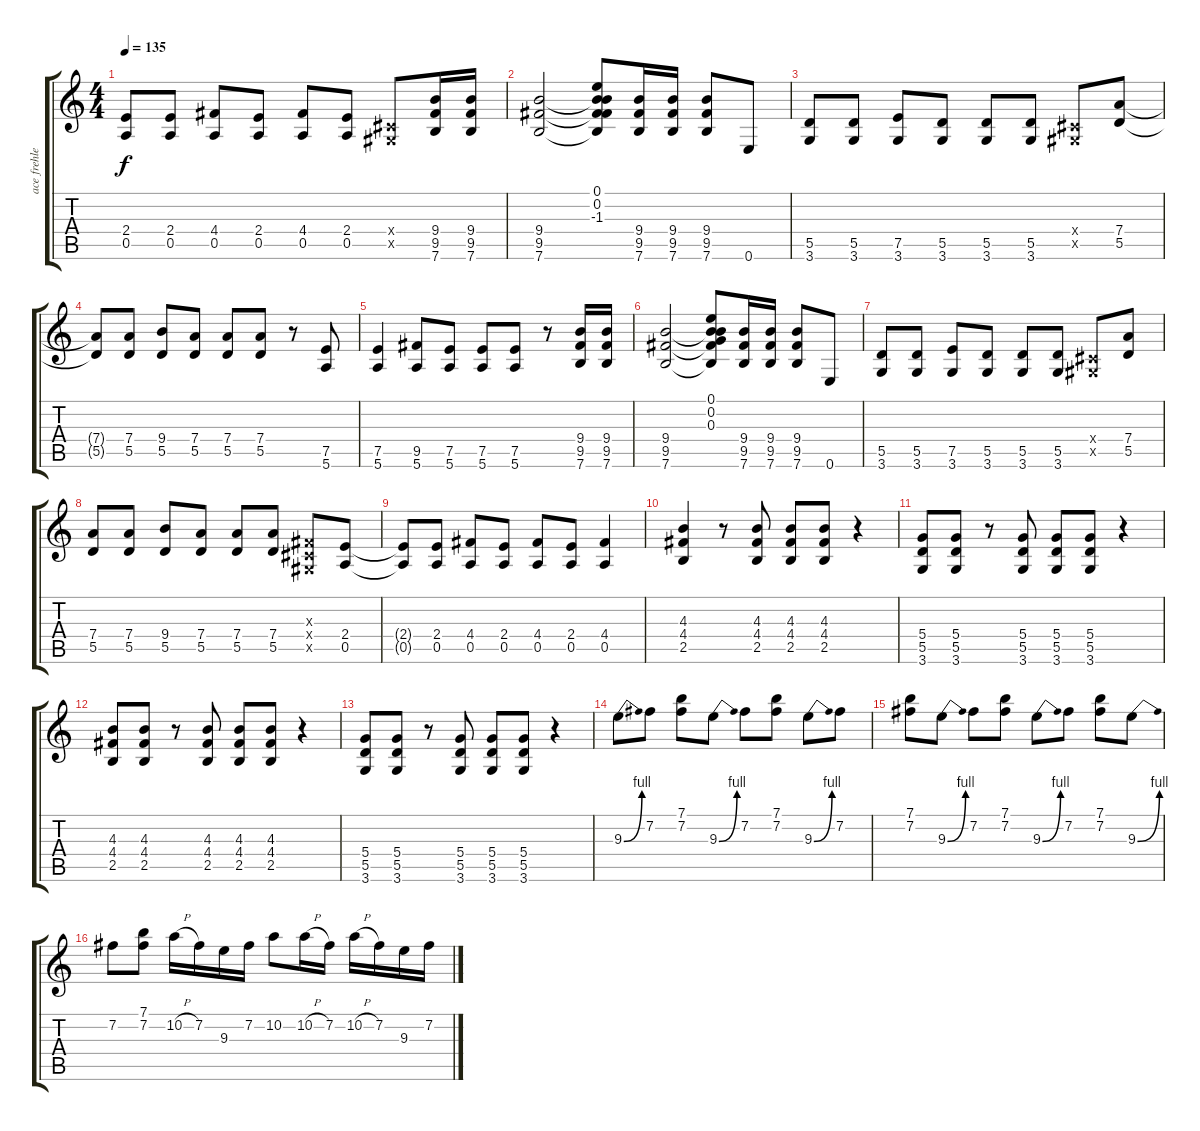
\track ("ace frehley" "ace frehle") {solo instrument overdrivenguitar}
\staff {score tabs}
\tuning (E4 B3 G3 D3 A2 E2) {hide}
\ts (4 4)
\tempo 135
\clef g2
\ks c
(2.4{t} 0.5{t}).8{dy f} (2.4 0.5).8 (4.4 0.5).8 (2.4 0.5).8 (4.4 0.5).8 (2.4 0.5).8 (-1.4{x} -1.5{x}).8 (9.4 9.5 7.6).16 (9.4 9.5 7.6).16 |
(9.4 9.5 7.6).2 (0.1 0.2 -1.3{t} 9.4{t} 9.5{t} 7.6{t}).8 (9.4 9.5 7.6).16 (9.4 9.5 7.6).16 (9.4 9.5 7.6).8 0.6.8 |
(5.5 3.6).8 (5.5 3.6).8 (7.5 3.6).8 (5.5 3.6).8 (5.5 3.6).8 (5.5 3.6).8 (-1.4{x} -1.5{x}).8 (7.4 5.5).8 |
(7.4{t} 5.5{t}).8 (7.4 5.5).8 (9.4 5.5).8 (7.4 5.5).8 (7.4 5.5).8 (7.4 5.5).8 r.8 (7.5 5.6).8 |
(7.5 5.6).4 (9.5 5.6).8 (7.5 5.6).8 (7.5 5.6).8 (7.5 5.6).8 r.8 (9.4 9.5 7.6).16 (9.4 9.5 7.6).16 |
(9.4 9.5 7.6).2 (0.1 0.2 0.3 9.4{t} 9.5{t} 7.6{t}).8 (9.4 9.5 7.6).16 (9.4 9.5 7.6).16 (9.4 9.5 7.6).8 0.6.8 |
(5.5 3.6).8 (5.5 3.6).8 (7.5 3.6).8 (5.5 3.6).8 (5.5 3.6).8 (5.5 3.6).8 (-1.4{x} -1.5{x}).8 (7.4 5.5).8 |
(7.4 5.5).8 (7.4 5.5).8 (9.4 5.5).8 (7.4 5.5).8 (7.4 5.5).8 (7.4 5.5).8 (-1.3{x} -1.4{x} -1.5{x}).8 (2.4 0.5).8 |
(2.4{t} 0.5{t}).8 (2.4 0.5).8 (4.4 0.5).8 (2.4 0.5).8 (4.4 0.5).8 (2.4 0.5).8 (4.4 0.5).4 |
(4.3 4.4 2.5).4 r.8 (4.3 4.4 2.5).8 (4.3 4.4 2.5).8 (4.3 4.4 2.5).8 r.4 |
(5.4 5.5 3.6).8 (5.4 5.5 3.6).8 r.8 (5.4 5.5 3.6).8 (5.4 5.5 3.6).8 (5.4 5.5 3.6).8 r.4 |
(4.3 4.4 2.5).8 (4.3 4.4 2.5).8 r.8 (4.3 4.4 2.5).8 (4.3 4.4 2.5).8 (4.3 4.4 2.5).8 r.4 |
(5.4 5.5 3.6).8 (5.4 5.5 3.6).8 r.8 (5.4 5.5 3.6).8 (5.4 5.5 3.6).8 (5.4 5.5 3.6).8 r.4 |
9.3{be (bend 0 0 60 4)}.8 7.2.8 (7.1 7.2).8 9.3{be (bend 0 0 60 4)}.8 7.2.8 (7.1 7.2).8 9.3{be (bend 0 0 60 4)}.8 7.2.8 |
(7.1 7.2).8 9.3{be (bend 0 0 60 4)}.8 7.2.8 (7.1 7.2).8 9.3{be (bend 0 0 60 4)}.8 7.2.8 (7.1 7.2).8 9.3{be (bend 0 0 60 4)}.8 |
7.2.8 (7.1 7.2).8 10.2{h}.16 7.2.16 9.3.16 7.2.16 10.2.8 10.2{h}.16 7.2.16 10.2{h}.16 7.2.16 9.3.16 7.2.16
